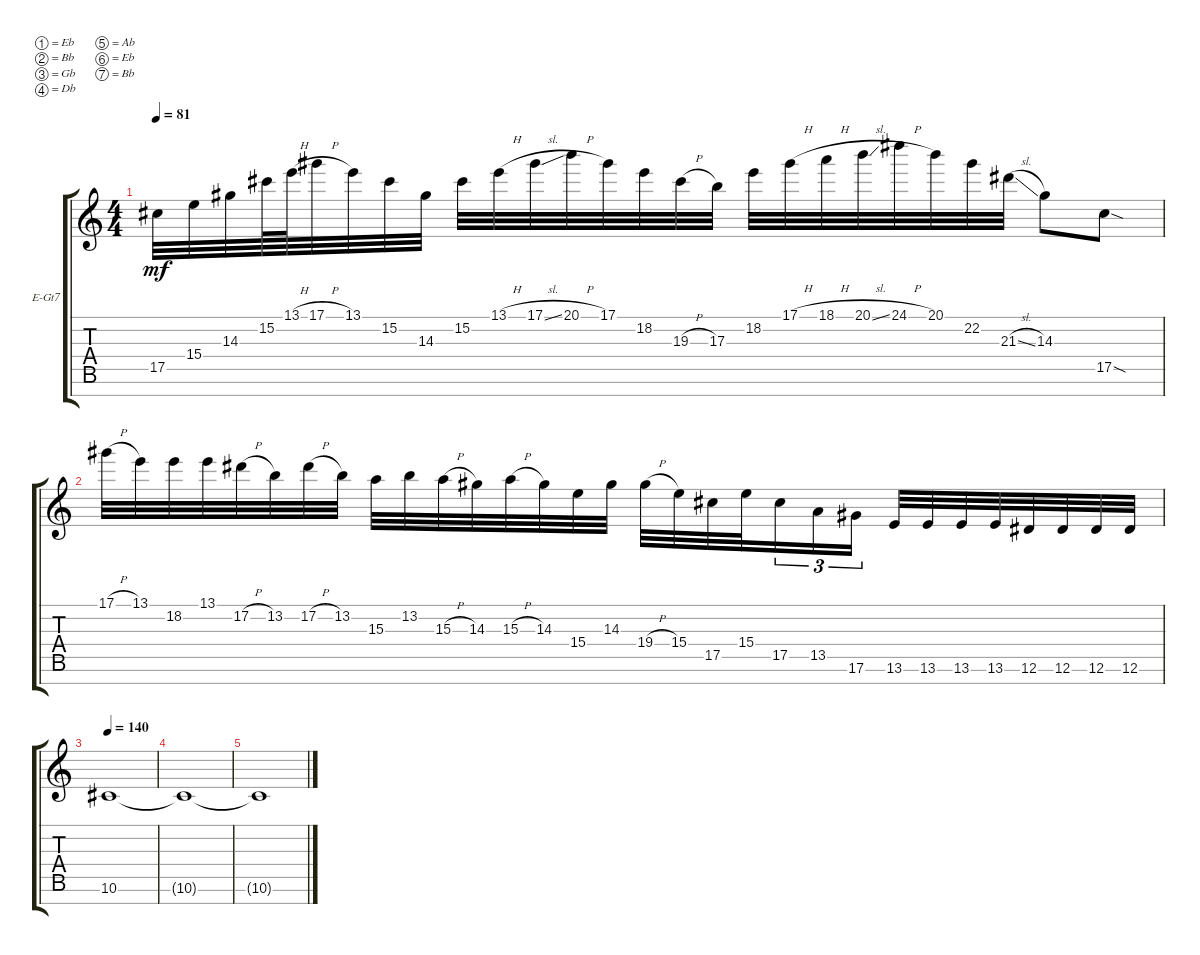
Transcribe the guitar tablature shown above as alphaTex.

\defaultSystemsLayout 4
\bracketExtendMode groupsimilarinstruments
\firstSystemTrackNameOrientation horizontal
\otherSystemsTrackNameOrientation horizontal
\track ("Electric Guitar" "E-Gt7") {multiBarRest instrument overdrivenguitar}
\staff {score tabs}
\tuning (Eb4 Bb3 Gb3 Db3 Ab2 Eb2 Bb1)
\ts (4 4)
\tempo 81
\clef g2
\ks c
17.5.32{dy mf} 15.4.32 14.3.32 15.2.64 13.1{h}.64 17.1{h}.32 13.1.32 15.2.32 14.3.32 15.2.32 13.1{h}.32 17.1{sl}.32 20.1{h}.32 17.1.32 18.2.32 19.3{h}.32 17.3.32 18.2.32 17.1{h}.32 18.1{h}.32 20.1{sl}.32 24.1{h}.32 20.1.32 22.2.32 21.3{sl}.32 14.3.8 17.5{sod}.8 |
17.1{h}.32 13.1.32 18.2.32 13.1.32 17.2{h}.32 13.2.32 17.2{h}.32 13.2.32 15.3.32 13.2.32 15.3{h}.32 14.3.32 15.3{h}.32 14.3.32 15.4.32 14.3.32 19.4{h}.32 15.4.32 17.5.32 15.4.32{beam merge} 17.5.16{tu (3 2)} 13.5.16{tu (3 2)} 17.6.16{tu (3 2)} 13.6.32 13.6.32 13.6.32 13.6.32 12.6.32 12.6.32 12.6.32 12.6.32 |
\tempo 140
10.6.1 |
10.6{t}.1 |
10.6{t}.1
